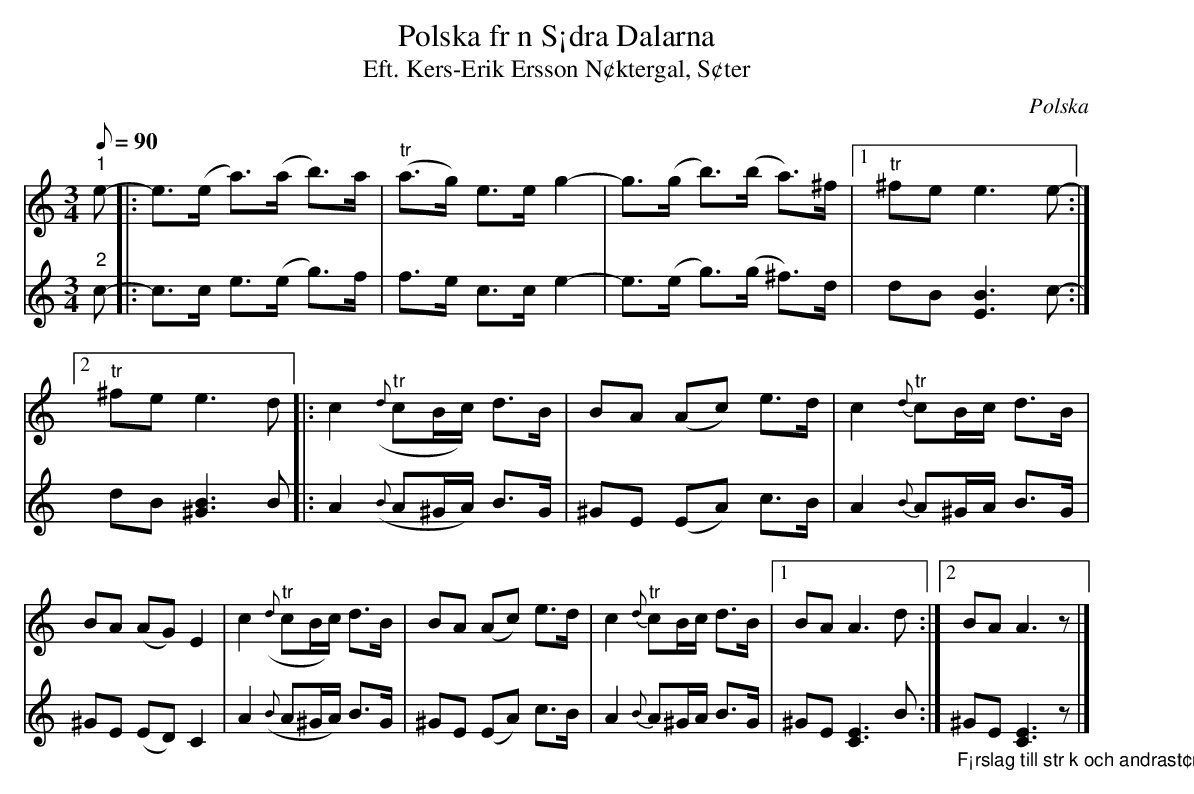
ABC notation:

X:1
T:Polska fr n S¡dra Dalarna
T:Eft. Kers-Erik Ersson N¢ktergal, S¢ter
L:1/8
M:3/4
O:Polska
Q:90
K:none
V:1
"^1" e- [|: e>(e a>)(a b>)a |"^tr" (a>g) e>e g2- | g>(g b>)(b a>)^f |1"^tr" ^fe e3 e- :|]2
"^tr" ^fe e3 d [|: c2({d}"^tr" cB/c/) d>B | BA (Ac) e>d | c2{d}"^tr" cB/c/ d>B | BA (AG) E2 |
c2({d}"^tr" cB/c/) d>B | BA (Ac) e>d | c2{d}"^tr" cB/c/ d>B |1 BA A3 d :|]2 BA A3 z |]
V:2
"^2" c-  [|:  c>c e>(e g>)f  |  f>e c>c e2-  |  e>(e g>)(g ^f>)d  |1  dB [EB]3 c-  :|]2  dB [^GB]3 B  [|:
A2({B} A^G/A/) B>G  |  ^GE (EA) c>B  |  A2{B} A^G/A/ B>G  |  ^GE (ED) C2  |  A2({B} A^G/A/) B>G  |
^GE (EA) c>B  |  A2{B} A^G/A/ B>G  |1  ^GE [CE]3 B  :|]2 "_F¡rslag till str k och andrast¢mma:  Bengt Ohlson, Hedemora" ^GE [CE]3 z  |]
